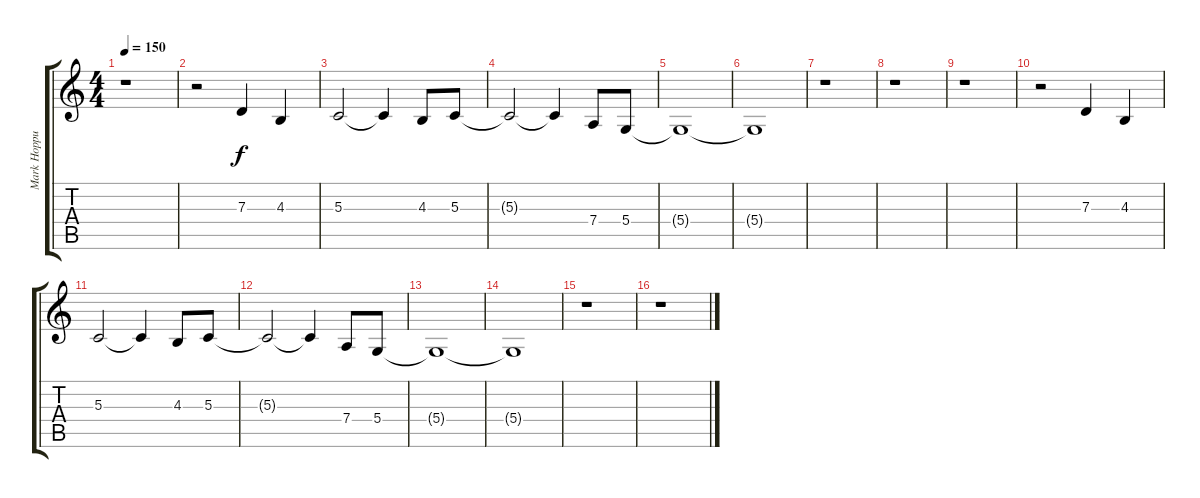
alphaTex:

\track ("Mark Hoppus (Guest Vocals)" "Mark Hoppu") {instrument shanai}
\staff {score tabs}
\tuning (E4 B3 G3 D3 A2 E2) {hide}
\ts (4 4)
\tempo 150
\clef g2
\ks c
r.1{dy f} |
r.2 7.3.4 4.3.4 |
5.3.2 5.3{t}.4 4.3.8 5.3.8 |
5.3{t}.2 5.3{t}.4 7.4.8 5.4.8 |
5.4{t}.1 |
5.4{t}.1 |
r.1 |
r.1 |
r.1 |
r.2 7.3.4 4.3.4 |
5.3.2 5.3{t}.4 4.3.8 5.3.8 |
5.3{t}.2 5.3{t}.4 7.4.8 5.4.8 |
5.4{t}.1 |
5.4{t}.1 |
r.1 |
r.1
